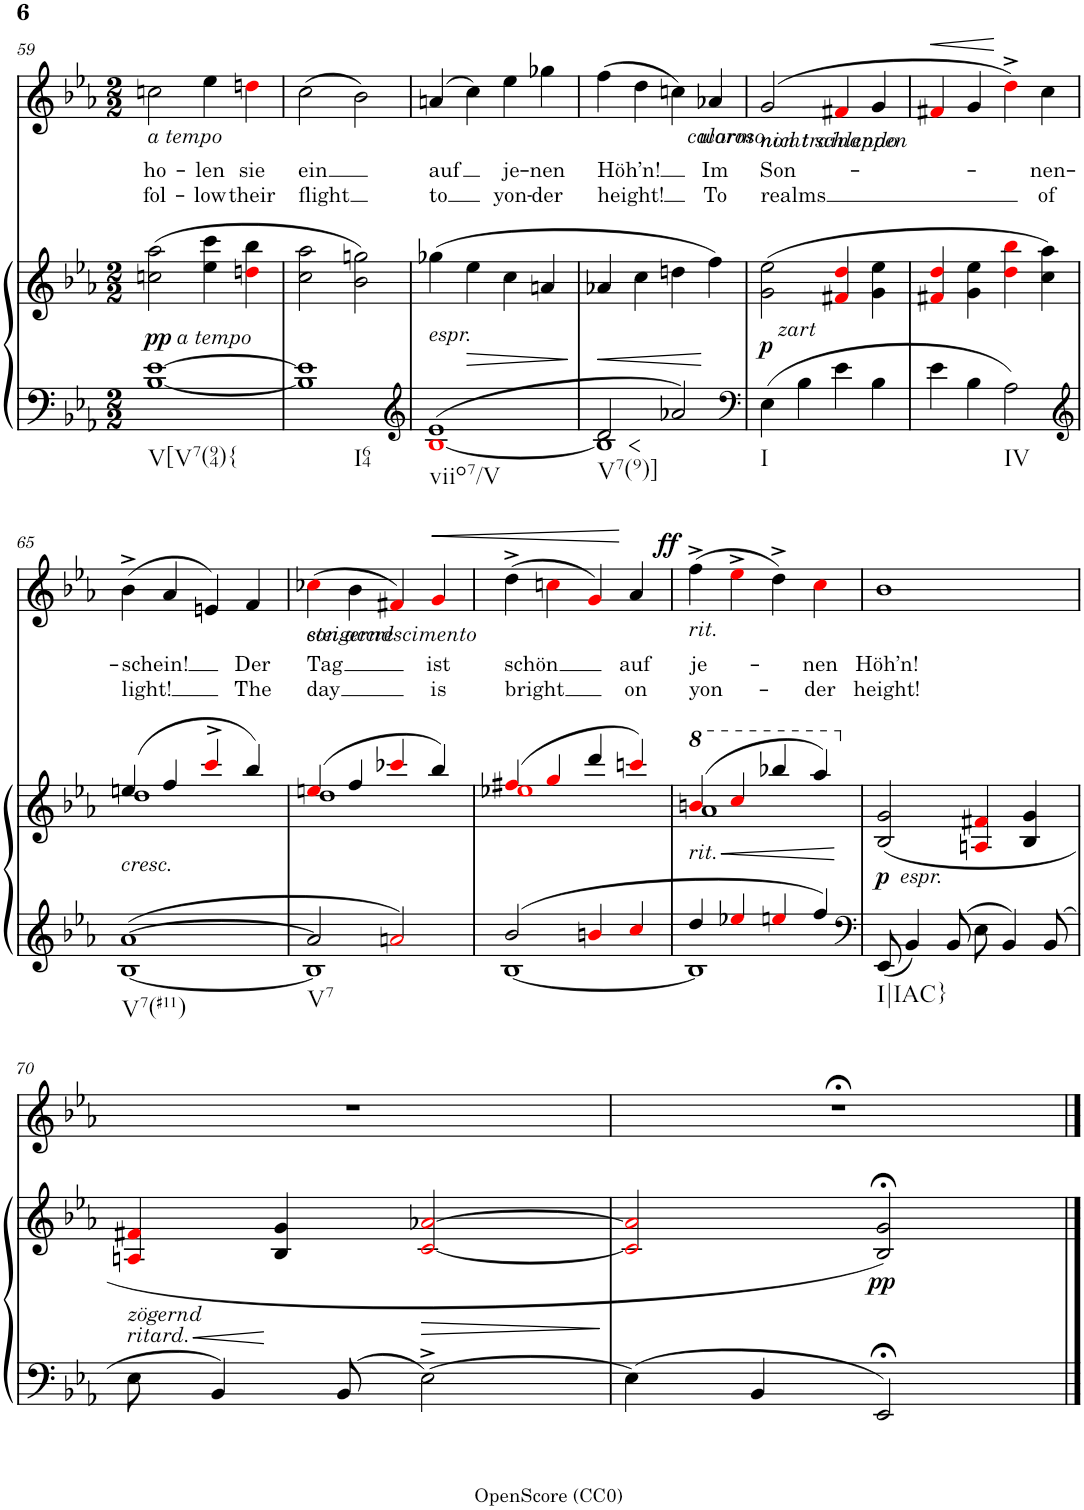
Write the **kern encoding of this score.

**kern	**kern	**dynam	**kern	**text	**text	**dynam
*part2	*part2	*part2	*part1	*part1	*part1	*part1
*staff3	*staff2	*staff2/3	*staff1	*staff1	*staff1	*staff1
*I"Piano	*	*	*I"Voice	*	*	*
*I'Pno	*	*	*	*	*	*
!!LO:PB:g=z
*clefF4	*clefG2	*	*clefG2	*	*	*
*k[b-e-a-]	*k[b-e-a-]	*	*k[b-e-a-]	*	*	*
*M2/2	*M2/2	*	*M2/2	*	*	*
=59	=59	=59	=59	=59	=59	=59
!	!	!	!LO:TX:b:i:t=a tempo	!	!	!
!LO:TX:b:t=V[V7(94){	!	!	!	!	!	!
!	!	!LO:DY:b	!	!LO:LY:b	!LO:LY:b	!
!	!	!LO:DY:n=1:b	!	!	!	!
[1B- [1e-	(2ccn\ 2aa-\	pp other-dynamics	2ccn\	ho-	fol-	.
!	!	!	!	!LO:LY:b	!LO:LY:b	!
.	4ee-\ 4ccc\	.	4ee-\	-len	-low	.
!	!	!	!	!LO:LY:b	!LO:LY:b	!
.	4ddni\ 4bb-\	.	4ddni\	sie	their	.
=60	=60	=60	=60	=60	=60	=60
!LO:TX:b:t=I64	!	!	!	!	!	!
!	!	!	!	!LO:LY:b	!LO:LY:b	!
1B-] 1e-]	2cc\ 2aa-\	.	(2cc\	ein	flight	.
.	2b-\ 2ggn\)	.	2b-\)	.	.	.
=61	=61	=61	=61	=61	=61	=61
*clefG2	*	*	*	*	*	*
!	!LO:TX:b:i:t=espr.	!	!	!	!	!
!LO:TX:b:t=viio7/V	!	!	!	!	!	!
!	!	!	!	!LO:LY:b	!LO:LY:b	!
[<1B-i 1e-	(4gg-X\	.	(4an/	auf	to	.
!	!	!LO:HP:b	!	!	!	!
.	4ee-\	>	4cc\)	.	.	.
!	!	!	!	!LO:LY:b	!LO:LY:b	!
.	4cc\	.	4ee-\	je-	yon-	.
!	!	!	!	!LO:LY:b	!LO:LY:b	!
.	4an/	.	4gg-X\	-nen	-der	.
.	.	]	.	.	.	.
=62	=62	=62	=62	=62	=62	=62
*^	*	*	*	*	*	*
!LO:TX:b:t=V7(9)]	!	!	!	!	!	!	!
!	!	!	!LO:HP:b	!	!LO:LY:b	!LO:LY:b	!
2d/	1B-]	4a-X/	<	(4ff\	Höh’n!	height!	.
.	.	4cc\	.	4dd\	.	.	.
2a-X/	.	4ddn\	.	4ccn\)	.	.	.
!	!	!	!	!LO:TX:b:i:t=warm	!	!	!
!	!	!	!	!LO:TX:b:i:t=caloroso	!	!	!
!	!	!	!	!	!LO:LY:b	!LO:LY:b	!
.	.	4ff\)	[	4a-X/	Im	To	.
*v	*v	*	*	*	*	*	*
=63	=63	=63	=63	=63	=63	=63
*clefF4	*	*	*	*	*	*
!	!	!	!LO:TX:b:i:t=non trainando	!	!	!
!	!	!	!LO:TX:b:i:t=nicht schleppen	!	!	!
!	!LO:TX:b:i:t=zart	!	!	!	!	!
!LO:TX:b:t=I	!	!	!	!	!	!
!	!	!LO:DY:b	!	!LO:LY:b	!LO:LY:b	!
4E-\	(2g\ 2ee-\	p	(2g/	Son-	realms	.
4B-\	.	.	.	.	.	.
4e-\	4f#Xi/ 4ddi/	.	4f#Xi/	.	.	.
4B-\	4g\ 4ee-\	.	4g/	.	.	.
=64	=64	=64	=64	=64	=64	=64
!	!	!	!	!	!	!LO:HP:b
4e-\	4f#Xi/ 4ddi/	.	4f#Xi/	.	.	<
4B-\	4g\ 4ee-\	.	4g/	.	.	.
!LO:TX:b:t=IV	!	!	!	!	!	!
2A-\	4ddi\ 4bb-i\	.	4dd^i\)	.	.	[
!	!	!	!	!LO:LY:b	!LO:LY:b	!
.	4cc\ 4aa-\)	.	4cc\	-nen-	of	.
!!LO:LB:g=z
=65	=65	=65	=65	=65	=65	=65
*clefG2	*	*	*	*	*	*
*^	*^	*	*	*	*	*
!	!	!LO:TX:b:i:t=cresc.	!	!	!	!	!	!
!LO:TX:b:t=V7(#11)	!	!	!	!	!	!	!	!
!	!	!	!	!	!	!LO:LY:b	!LO:LY:b	!
[1a-	[1B-	(4een/	1dd	.	(4b-^\	-schein!	light!	.
.	.	4ff/	.	.	4a-/	.	.	.
.	.	4ccc^i/	.	.	4en/)	.	.	.
!	!	!	!	!	!	!LO:LY:b	!LO:LY:b	!
.	.	4bb-/)	.	.	4f/	Der	The	.
=66	=66	=66	=66	=66	=66	=66	=66	=66
!	!	!	!	!	!LO:TX:b:i:t=con accrescimento	!	!	!
!	!	!	!	!	!LO:TX:b:i:t=steigernd	!	!	!
!LO:TX:b:t=V7	!	!	!	!	!	!	!	!
!	!	!	!	!	!	!LO:LY:b	!LO:LY:b	!
2a-/]	1B-]	(4eeni/	1dd	.	(4cc-Xi\	Tag	day	.
.	.	4ff/	.	.	4b-\	.	.	.
2ani/	.	4ccc-Xi/	.	.	4f#Xi/)	.	.	.
!	!	!	!	!	!	!LO:LY:b	!LO:LY:b	!LO:HP:b
.	.	4bb-/)	.	.	4gi/	ist	is	<
=67	=67	=67	=67	=67	=67	=67	=67	=67
!	!	!	!	!	!	!LO:LY:b	!LO:LY:b	!
2b-/	[1B-	(4ff#Xi/	1ee-Xi	.	(4dd^\	schön	bright	.
.	.	4ggi/	.	.	4ccni\	.	.	.
4bni/	.	4ddd/	.	.	4gi/)	.	.	.
!	!	!	!	!	!	!LO:LY:b	!LO:LY:b	!
4cci/	.	4cccni/)	.	.	4a-/	auf	on	[
=68	=68	=68	=68	=68	=68	=68	=68	=68
!	!	!	!	!	!LO:TX:b:i:t=rit.	!	!	!
!	!	!LO:TX:b:i:t=rit.	!	!	!	!	!	!
!	!	!	!	!LO:HP:b	!	!LO:LY:b	!LO:LY:b	!LO:DY:a
4dd/	1B-]	(4bbni/	1aa-	<	(4ff^\	je-	yon-	ff
*	*	*8va	*	*	*	*	*	*
4ee-Xi/	.	4ccci/	.	.	4ee-^i\	.	.	.
4eeni/	.	4bbb-X/	.	.	4dd^\)	.	.	.
!	!	!	!	!	!	!LO:LY:b	!LO:LY:b	!
4ff/	.	4aaa-/)	.	[	4cci\	-nen	-der	.
*v	*v	*	*	*	*	*	*	*
*	*v	*v	*	*	*	*	*
=69	=69	=69	=69	=69	=69	=69
*clefF4	*	*	*	*	*	*
*	*X8va	*	*	*	*	*
!LO:TX:b:t=I|IAC}	!	!	!	!	!	!
!	!	!LO:DY:a=2	!	!LO:LY:b	!LO:LY:b	!
!	!	!LO:DY:n=1:a=2	!	!	!	!
8EE-/	(2B-/ 2g/	p other-dynamics	1b-	Höh’n!	height!	.
4BB-/	.	.	.	.	.	.
8BB-/	.	.	.	.	.	.
8E-\	4Ani/ 4f#Xi/	.	.	.	.	.
4BB-/	.	.	.	.	.	.
.	4B-/ 4g/	.	.	.	.	.
8BB-/	.	.	.	.	.	.
!!LO:LB:g=z
=70	=70	=70	=70	=70	=70	=70
!	!LO:TX:b:i:t=zögernd	!	!	!	!	!
!	!LO:TX:b:i:t=ritard.	!	!	!	!	!
!	!	!LO:HP:b	!	!	!	!
8E-\	4Ani/ 4f#Xi/	<	1r	.	.	.
4BB-/	.	.	.	.	.	.
.	4B-/ 4g/	[	.	.	.	.
8BB-/	.	.	.	.	.	.
!	!	!LO:HP:b	!	!	!	!
[2E-^\	[2ci/ [2a-Xi/	>	.	.	.	.
.	.	]	.	.	.	.
=71	=71	=71	=71	=71	=71	=71
4E-\]	2ci/] 2a-i/]	.	1r;<	.	.	.
4BB-/	.	.	.	.	.	.
!	!	!LO:DY:b	!	!	!	!
2EE-;</	2B-/;< 2g/;<)	pp	.	.	.	.
==	==	==	==	==	==	==
*-	*-	*-	*-	*-	*-	*-
